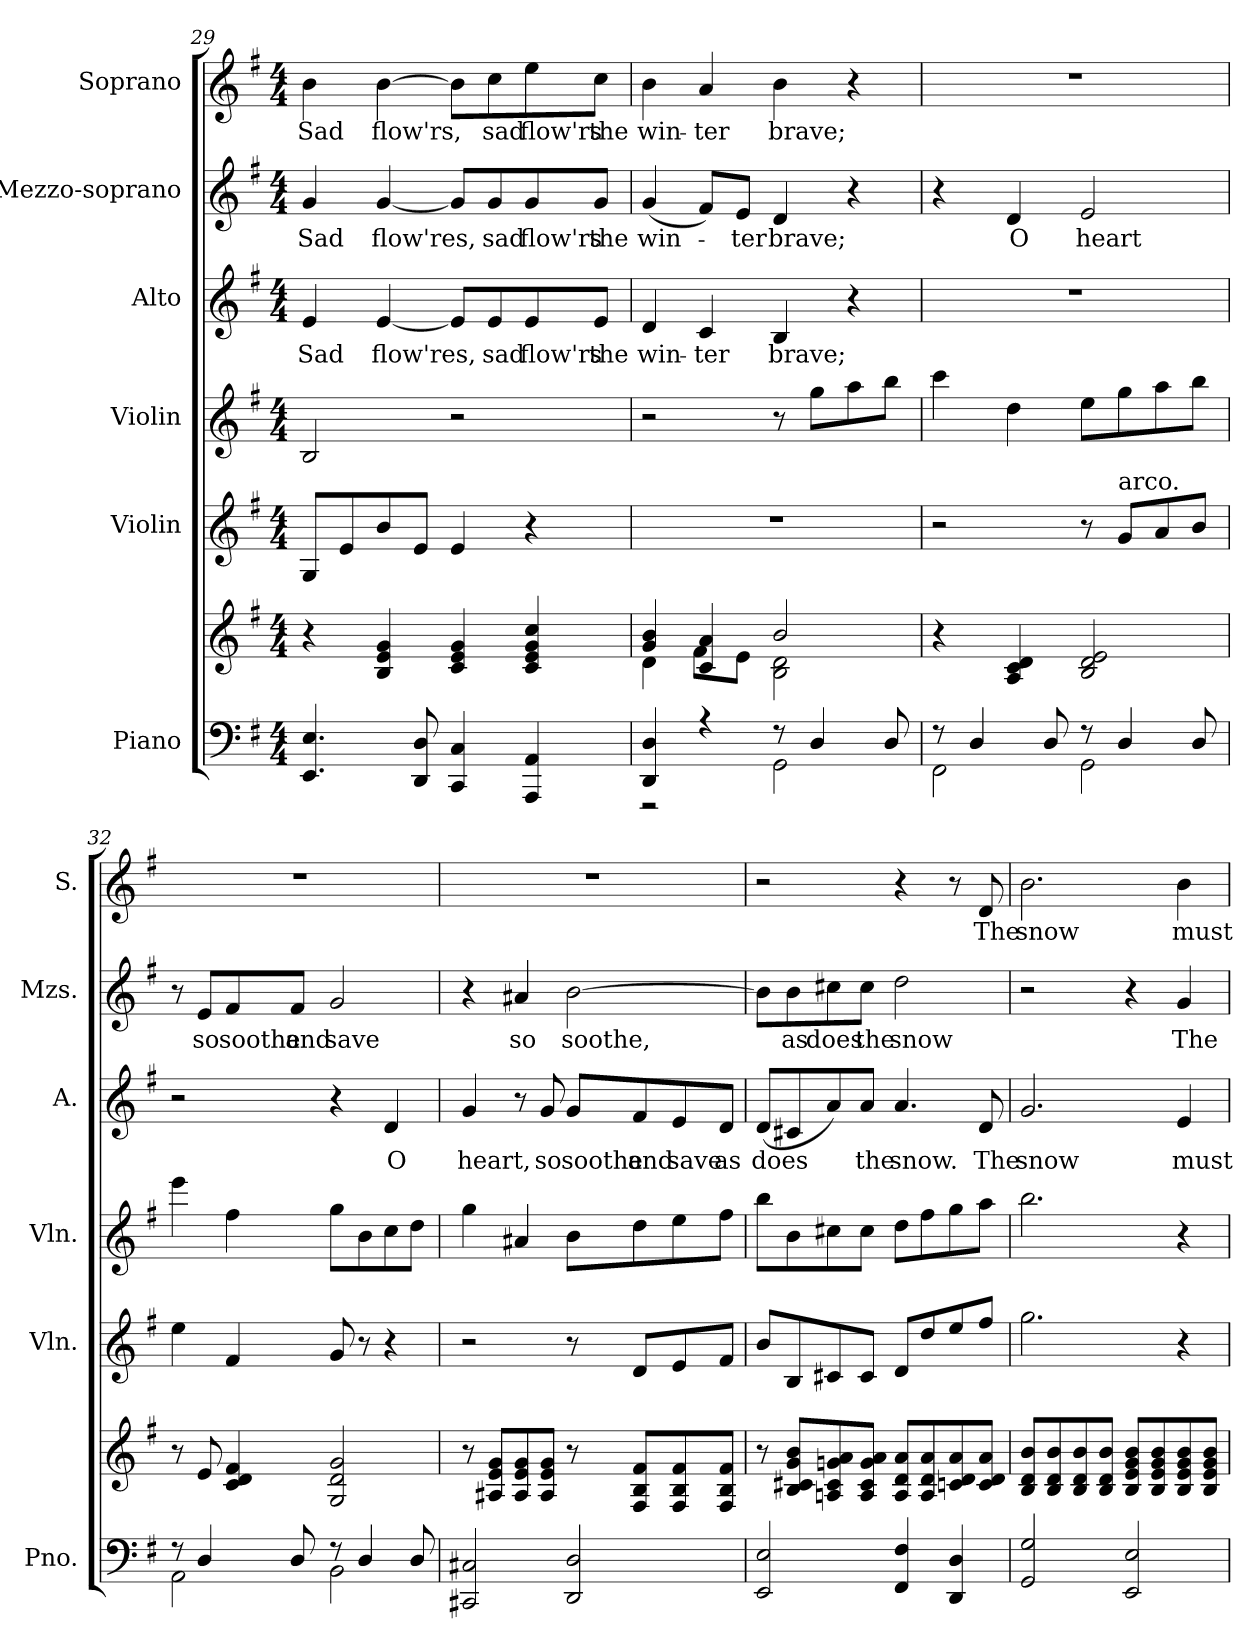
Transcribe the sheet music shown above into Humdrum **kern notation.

**kern	**kern	**kern	**kern	**kern	**text	**kern	**text	**kern	**text
*part6	*part6	*part5	*part4	*part3	*part3	*part2	*part2	*part1	*part1
*staff7	*staff6	*staff5	*staff4	*staff3	*staff3	*staff2	*staff2	*staff1	*staff1
*I"Piano	*	*I"Violin	*I"Violin	*I"Alto	*	*I"Mezzo-soprano	*	*I"Soprano	*
*I'Pno.	*	*I'Vln.	*I'Vln.	*I'A.	*	*I'Mzs.	*	*I'S.	*
!!LO:LB:g=z
*clefF4	*clefG2	*clefG2	*clefG2	*clefG2	*	*clefG2	*	*clefG2	*
*k[f#]	*k[f#]	*k[f#]	*k[f#]	*k[f#]	*	*k[f#]	*	*k[f#]	*
*M4/4	*M4/4	*M4/4	*M4/4	*M4/4	*	*M4/4	*	*M4/4	*
=29	=29	=29	=29	=29	=29	=29	=29	=29	=29
!	!	!	!	!	!LO:LY:b	!	!LO:LY:b	!	!LO:LY:b
4.EE/ 4.E/	4r	8G/L	2B/	4e/	Sad	4g/	Sad	4b\	Sad
.	.	8e/	.	.	.	.	.	.	.
!	!	!	!	!	!LO:LY:b	!	!LO:LY:b	!	!LO:LY:b
.	4B/ 4e/ 4g/	8b/	.	[4e/	flow'res,	[4g/	flow'res,	[4b\	flow'rs,
8DD/ 8D/	.	8e/J	.	.	.	.	.	.	.
4CC/ 4C/	4c/ 4e/ 4g/	4e/	2r	8e/L]	.	8g/L]	.	8b\L]	.
!	!	!	!	!	!LO:LY:b	!	!LO:LY:b	!	!LO:LY:b
.	.	.	.	8e/	sad	8g/	sad	8cc\	sad
!	!	!	!	!	!LO:LY:b	!	!LO:LY:b	!	!LO:LY:b
4AAA/ 4AA/	4c/ 4e/ 4g/ 4cc/	4r	.	8e/	flow'rs	8g/	flow'rs	8ee\	flow'rs
!	!	!	!	!	!LO:LY:b	!	!LO:LY:b	!	!LO:LY:b
.	.	.	.	8e/J	the	8g/J	the	8cc\J	the
=30	=30	=30	=30	=30	=30	=30	=30	=30	=30
*^	*^	*	*	*	*	*	*	*	*
!	!	!	!	!	!	!	!LO:LY:b	!	!LO:LY:b	!	!LO:LY:b
4DD/ 4D/	2r	4g/ 4b/	4d\	1r	2r	4d/	win-	(4g/	win-	4b\	win-
!	!	!	!	!	!	!	!LO:LY:b	!	!	!	!LO:LY:b
4r	.	4c/ 4a/	8f#\L	.	.	4c/	-ter	8f#/L)	.	4a/	-ter
!	!	!	!	!	!	!	!	!	!LO:LY:b	!	!
.	.	.	8e\J	.	.	.	.	8e/J	-ter	.	.
!	!	!	!	!	!	!	!LO:LY:b	!	!LO:LY:b	!	!LO:LY:b
8r	2GG\	2b/	2B\ 2d\	.	8r	4B/	brave;	4d/	brave;	4b\	brave;
4D/	.	.	.	.	8gg\L	.	.	.	.	.	.
.	.	.	.	.	8aa\	4r	.	4r	.	4r	.
8D/	.	.	.	.	8bb\J	.	.	.	.	.	.
*	*	*v	*v	*	*	*	*	*	*	*	*
=31	=31	=31	=31	=31	=31	=31	=31	=31	=31	=31
8r	2FF#\	4r	2r	4ccc\	1r	.	4r	.	1r	.
4D/	.	.	.	.	.	.	.	.	.	.
!	!	!	!	!	!	!	!	!LO:LY:b	!	!
.	.	4A/ 4c/ 4d/	.	4dd\	.	.	4d/	O	.	.
8D/	.	.	.	.	.	.	.	.	.	.
!	!	!	!	!	!	!	!	!LO:LY:b	!	!
8r	2GG\	2B/ 2d/ 2e/	8r	8ee\L	.	.	2e/	heart	.	.
!	!	!	!LO:TX:a:t=arco.	!	!	!	!	!	!	!
4D/	.	.	8g/L	8gg\	.	.	.	.	.	.
.	.	.	8a/	8aa\	.	.	.	.	.	.
8D/	.	.	8b/J	8bb\J	.	.	.	.	.	.
=32	=32	=32	=32	=32	=32	=32	=32	=32	=32	=32
8r	2AA\	8r	4ee\	4eee\	2r	.	8r	.	1r	.
!	!	!	!	!	!	!	!	!LO:LY:b	!	!
4D/	.	8e/	.	.	.	.	8e/L	so	.	.
!	!	!	!	!	!	!	!	!LO:LY:b	!	!
.	.	4c/ 4d/ 4f#/	4f#/	4ff#\	.	.	8f#/	soothe	.	.
!	!	!	!	!	!	!	!	!LO:LY:b	!	!
8D/	.	.	.	.	.	.	8f#/J	and	.	.
!	!	!	!	!	!	!	!	!LO:LY:b	!	!
8r	2BB\	2G/ 2d/ 2g/	8g/	8gg\L	4r	.	2g/	save	.	.
4D/	.	.	8r	8b\	.	.	.	.	.	.
!	!	!	!	!	!	!LO:LY:b	!	!	!	!
.	.	.	4r	8cc\	4d/	O	.	.	.	.
8D/	.	.	.	8dd\J	.	.	.	.	.	.
*v	*v	*	*	*	*	*	*	*	*	*
!!LO:PB:g=z
=33	=33	=33	=33	=33	=33	=33	=33	=33	=33
!	!	!	!	!	!LO:LY:b	!	!	!	!
2CC#X/ 2C#X/	8r	2r	4gg\	4g/	heart,	4r	.	1r	.
.	8A#X/ 8e/ 8g/L	.	.	.	.	.	.	.	.
!	!	!	!	!	!	!	!LO:LY:b	!	!
.	8A#/ 8e/ 8g/	.	4a#X/	8r	.	4a#X/	so	.	.
!	!	!	!	!	!LO:LY:b	!	!	!	!
.	8A#/ 8e/ 8g/J	.	.	8g/	so	.	.	.	.
!	!	!	!	!	!LO:LY:b	!	!LO:LY:b	!	!
2DD/ 2D/	8r	8r	8b\L	8g/L	soothe	[2b\	soothe,	.	.
!	!	!	!	!	!LO:LY:b	!	!	!	!
.	8F#/ 8B/ 8f#/L	8d/L	8dd\	8f#/	and	.	.	.	.
!	!	!	!	!	!LO:LY:b	!	!	!	!
.	8F#/ 8B/ 8f#/	8e/	8ee\	8e/	save	.	.	.	.
!	!	!	!	!	!LO:LY:b	!	!	!	!
.	8F#/ 8B/ 8f#/J	8f#/J	8ff#\J	8d/J	as	.	.	.	.
=34	=34	=34	=34	=34	=34	=34	=34	=34	=34
!	!	!	!	!	!LO:LY:b	!	!	!	!
2EE/ 2E/	8r	8b/L	8bb\L	(8d/L	does	8b\L]	.	2r	.
!	!	!	!	!	!	!	!LO:LY:b	!	!
.	8B/ 8c#X/ 8g/ 8b/L	8B/	8b\	8c#X/	.	8b\	as	.	.
!	!	!	!	!	!	!	!LO:LY:b	!	!
.	8An/ 8c#/ 8gn/ 8a/	8c#X/	8cc#X\	8a/)	.	8cc#X\	does	.	.
!	!	!	!	!	!LO:LY:b	!	!LO:LY:b	!	!
.	8A/ 8c#/ 8g/ 8a/J	8c#/J	8cc#\J	8a/J	the	8cc#\J	the	.	.
!	!	!	!	!	!LO:LY:b	!	!LO:LY:b	!	!
4FF#/ 4F#/	8A/ 8d/ 8a/L	8d/L	8dd\L	4.a/	snow.	2dd\	snow	4r	.
.	8A/ 8d/ 8a/	8dd/	8ff#\	.	.	.	.	.	.
4DD/ 4D/	8cn/ 8d/ 8a/	8ee/	8gg\	.	.	.	.	8r	.
!	!	!	!	!	!LO:LY:b	!	!	!	!LO:LY:b
.	8c/ 8d/ 8a/J	8ff#/J	8aa\J	8d/	The	.	.	8d/	The
=35	=35	=35	=35	=35	=35	=35	=35	=35	=35
!	!	!	!	!	!LO:LY:b	!	!	!	!LO:LY:b
2GG/ 2G/	8B/ 8d/ 8b/L	2.gg\	2.bb\	2.g/	snow	2r	.	2.b\	snow
.	8B/ 8d/ 8b/	.	.	.	.	.	.	.	.
.	8B/ 8d/ 8b/	.	.	.	.	.	.	.	.
.	8B/ 8d/ 8b/J	.	.	.	.	.	.	.	.
2EE/ 2E/	8B/ 8e/ 8g/ 8b/L	.	.	.	.	4r	.	.	.
.	8B/ 8e/ 8g/ 8b/	.	.	.	.	.	.	.	.
!	!	!	!	!	!LO:LY:b	!	!LO:LY:b	!	!LO:LY:b
.	8B/ 8e/ 8g/ 8b/	4r	4r	4e/	must	4g/	The	4b\	must
.	8B/ 8e/ 8g/ 8b/J	.	.	.	.	.	.	.	.
=	=	=	=	=	=	=	=	=	=
*-	*-	*-	*-	*-	*-	*-	*-	*-	*-
